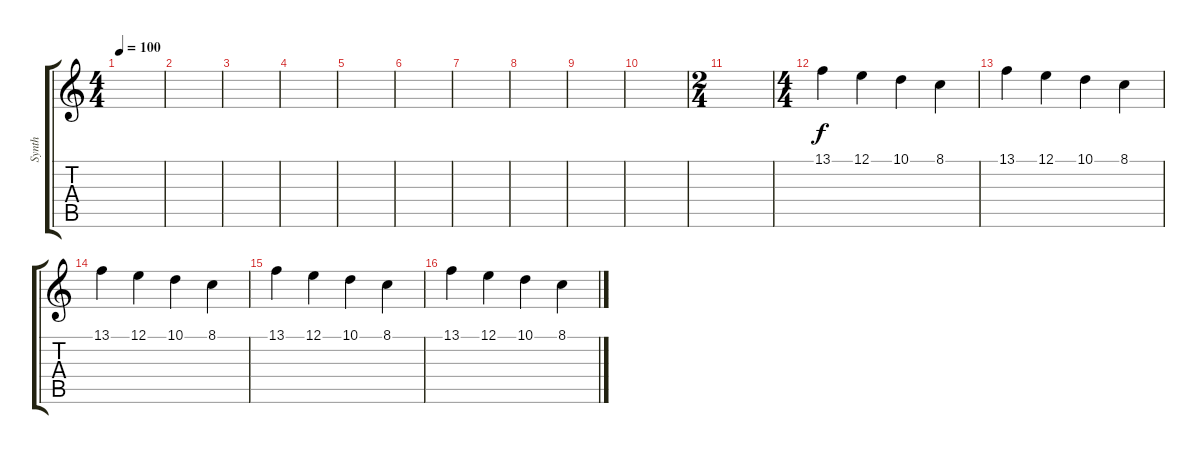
\track ("Synth" "Synth") {instrument stringensemble2}
\staff {score tabs}
\tuning (E4 B3 G3 D3 A2 E2) {hide}
\ts (4 4)
\tempo 100
\clef g2
\ks c
|
|
|
|
|
|
|
|
|
|
\ts (2 4)
|
\ts (4 4)
13.1.4 12.1.4 10.1.4 8.1.4 |
13.1.4 12.1.4 10.1.4 8.1.4 |
13.1.4 12.1.4 10.1.4 8.1.4 |
13.1.4 12.1.4 10.1.4 8.1.4 |
13.1.4 12.1.4 10.1.4 8.1.4
